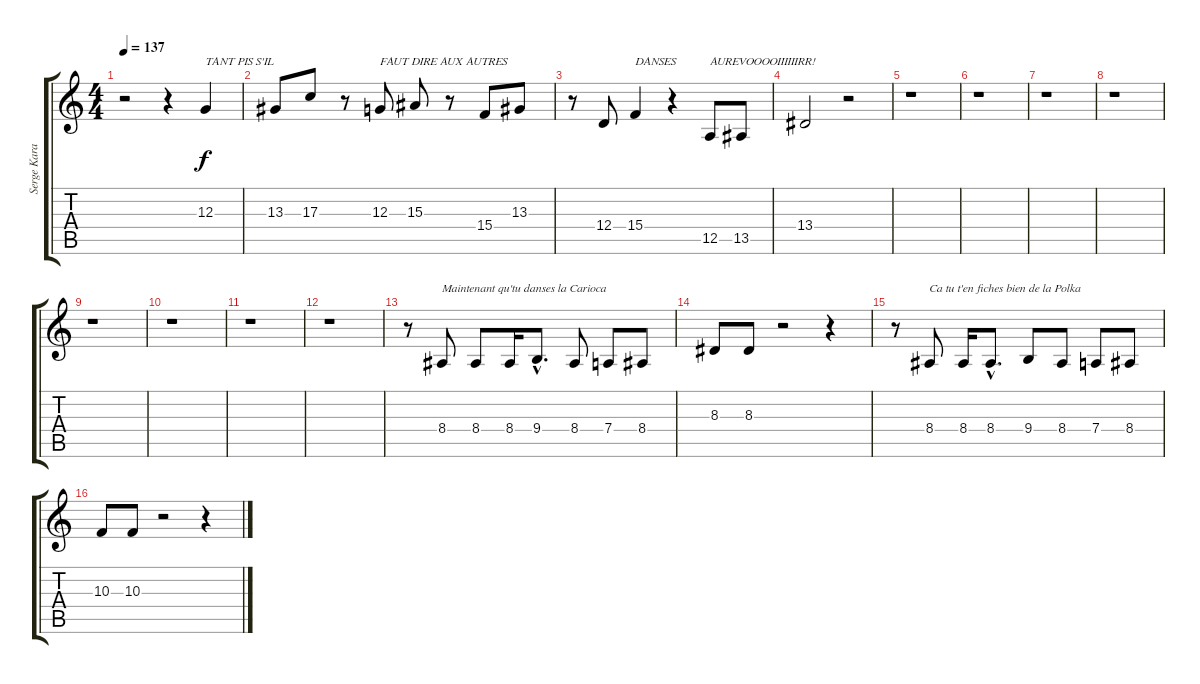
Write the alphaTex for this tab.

\track ("Serge Karamasoff" "Serge Kara") {instrument voiceoohs}
\staff {score tabs}
\tuning (E4 B3 G3 D3 A2 E2) {hide}
\ts (4 4)
\tempo 137
\clef g2
\ks c
r.2{dy f} r.4 12.3.4{txt "TANT PIS S'IL"} |
13.3.8 17.3.8 r.8 12.3.8{txt "FAUT DIRE AUX AUTRES "} 15.3.8 r.8 15.4.8 13.3.8 |
r.8 12.4.8 15.4.4{txt "DANSES"} r.4 12.5.8{txt "AUREVOOOOIIIIIIRR!"} 13.5.8 |
13.4.2 r.2 |
r.1 |
r.1 |
r.1 |
r.1 |
r.1 |
r.1 |
r.1 |
r.1 |
r.8 8.4.8{txt "Maintenant qu'tu danses la Carioca"} 8.4.8 8.4.16 9.4{hac}.8{d} 8.4.8 7.4.8 8.4.8 |
8.3.8 8.3.8 r.2 r.4 |
r.8 8.4.8{txt "Ca tu t'en fiches bien de la Polka"} 8.4.16 8.4{hac}.8{d} 9.4.8 8.4.8 7.4.8 8.4.8 |
10.3.8 10.3.8 r.2 r.4
